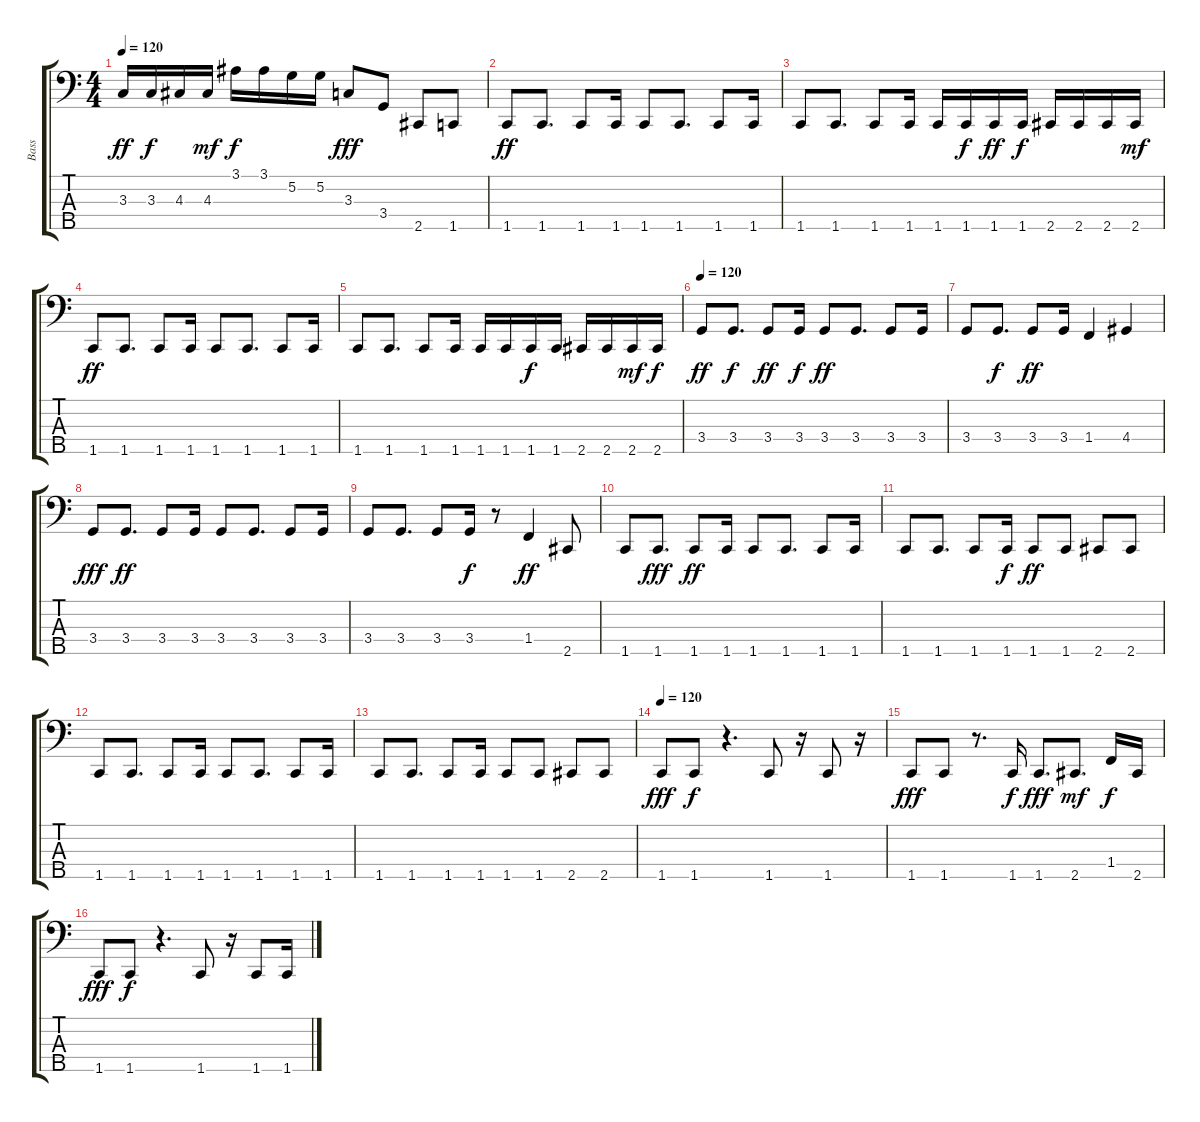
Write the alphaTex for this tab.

\track ("Bass" "Bass") {instrument electricbassfinger}
\staff {score tabs}
\tuning (G2 D2 A1 E1 B0) {hide}
\ts (4 4)
\tempo 120
\clef f4
\ks c
3.3.16{dy ff} 3.3.16{dy f} 4.3.16 4.3.16{dy mf} 3.1.16{dy f} 3.1.16 5.2.16 5.2.16 3.3.8{dy fff} 3.4.8 2.5.8 1.5.8 |
1.5.8{dy ff} 1.5.8{d} 1.5.8 1.5.16 1.5.8 1.5.8{d} 1.5.8 1.5.16 |
1.5.8 1.5.8{d} 1.5.8 1.5.16 1.5.16 1.5.16{dy f} 1.5.16{dy ff} 1.5.16{dy f} 2.5.16 2.5.16 2.5.16 2.5.16{dy mf} |
1.5.8{dy ff} 1.5.8{d} 1.5.8 1.5.16 1.5.8 1.5.8{d} 1.5.8 1.5.16 |
1.5.8 1.5.8{d} 1.5.8 1.5.16 1.5.16 1.5.16 1.5.16{dy f} 1.5.16 2.5.16 2.5.16 2.5.16{dy mf} 2.5.16{dy f} |
\tempo 120
3.4.8{dy ff} 3.4.8{d dy f} 3.4.8{dy ff} 3.4.16{dy f} 3.4.8{dy ff} 3.4.8{d} 3.4.8 3.4.16 |
3.4.8 3.4.8{d dy f} 3.4.8{dy ff} 3.4.16 1.4.4 4.4.4 |
3.4.8{dy fff} 3.4.8{d dy ff} 3.4.8 3.4.16 3.4.8 3.4.8{d} 3.4.8 3.4.16 |
3.4.8 3.4.8{d} 3.4.8 3.4.16{dy f} r.8 1.4.4{dy ff} 2.5.8 |
1.5.8 1.5.8{d dy fff} 1.5.8{dy ff} 1.5.16 1.5.8 1.5.8{d} 1.5.8 1.5.16 |
1.5.8 1.5.8{d} 1.5.8 1.5.16{dy f} 1.5.8{dy ff} 1.5.8 2.5.8 2.5.8 |
1.5.8 1.5.8{d} 1.5.8 1.5.16 1.5.8 1.5.8{d} 1.5.8 1.5.16 |
1.5.8 1.5.8{d} 1.5.8 1.5.16 1.5.8 1.5.8 2.5.8 2.5.8 |
\tempo 120
1.5.8{dy fff} 1.5.8{dy f} r.4{d} 1.5.8 r.16 1.5.8 r.16 |
1.5.8{dy fff} 1.5.8 r.8{d} 1.5.16{dy f} 1.5.8{d dy fff} 2.5.8{d dy mf} 1.4.16{dy f} 2.5.16 |
1.5.8{dy fff} 1.5.8{dy f} r.4{d} 1.5.8 r.16 1.5.8 1.5.16
